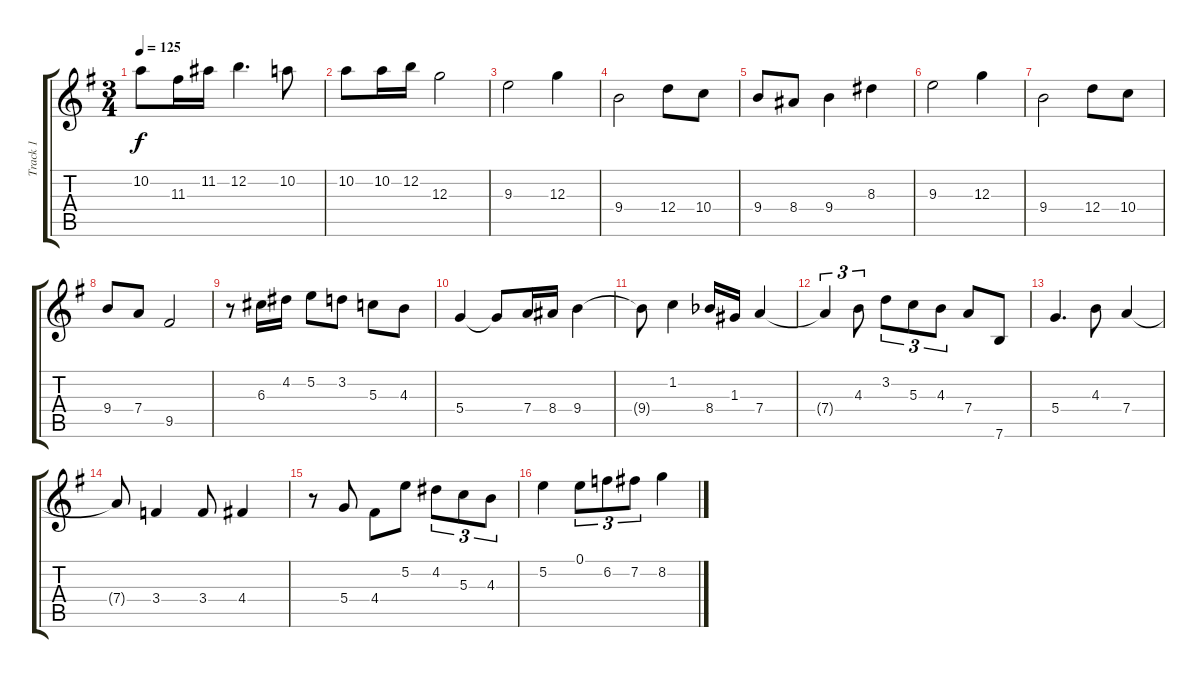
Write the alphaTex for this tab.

\track ("Track 1" "Track 1") {instrument acousticguitarnylon}
\staff {score tabs}
\tuning (E4 B3 G3 D3 A2 E2) {hide}
\ts (3 4)
\tempo 125
\clef g2
\ks eminor
10.2.8{dy f} 11.3.16 11.2.16 12.2.4{d} 10.2.8 |
10.2.8 10.2.16 12.2.16 12.3.2 |
9.3.2 12.3.4 |
9.4.2 12.4.8 10.4.8 |
9.4.8 8.4.8 9.4.4 8.3.4 |
9.3.2 12.3.4 |
9.4.2 12.4.8 10.4.8 |
9.4.8 7.4.8 9.5.2 |
r.8 6.3.16 4.2.16 5.2.8 3.2.8 5.3.8 4.3.8 |
5.4.4 5.4{t}.8 7.4.16 8.4.16 9.4.4 |
9.4{t}.8 1.2.4 8.4{acc b}.16 1.3.16 7.4.4 |
7.4{t}.4{tu (3 2)} 4.3.8{tu (3 2)} 3.2.8{tu (3 2)} 5.3.8{tu (3 2)} 4.3.8{tu (3 2)} 7.4.8 7.6.8 |
5.4.4{d} 4.3.8 7.4.4 |
7.4{t}.8 3.4.4 3.4.8 4.4.4 |
r.8 5.4.8 4.4.8 5.2.8 4.2.8{tu (3 2)} 5.3.8{tu (3 2)} 4.3.8{tu (3 2)} |
5.2.4 0.1.8{tu (3 2)} 6.2.8{tu (3 2)} 7.2.8{tu (3 2)} 8.2.4
